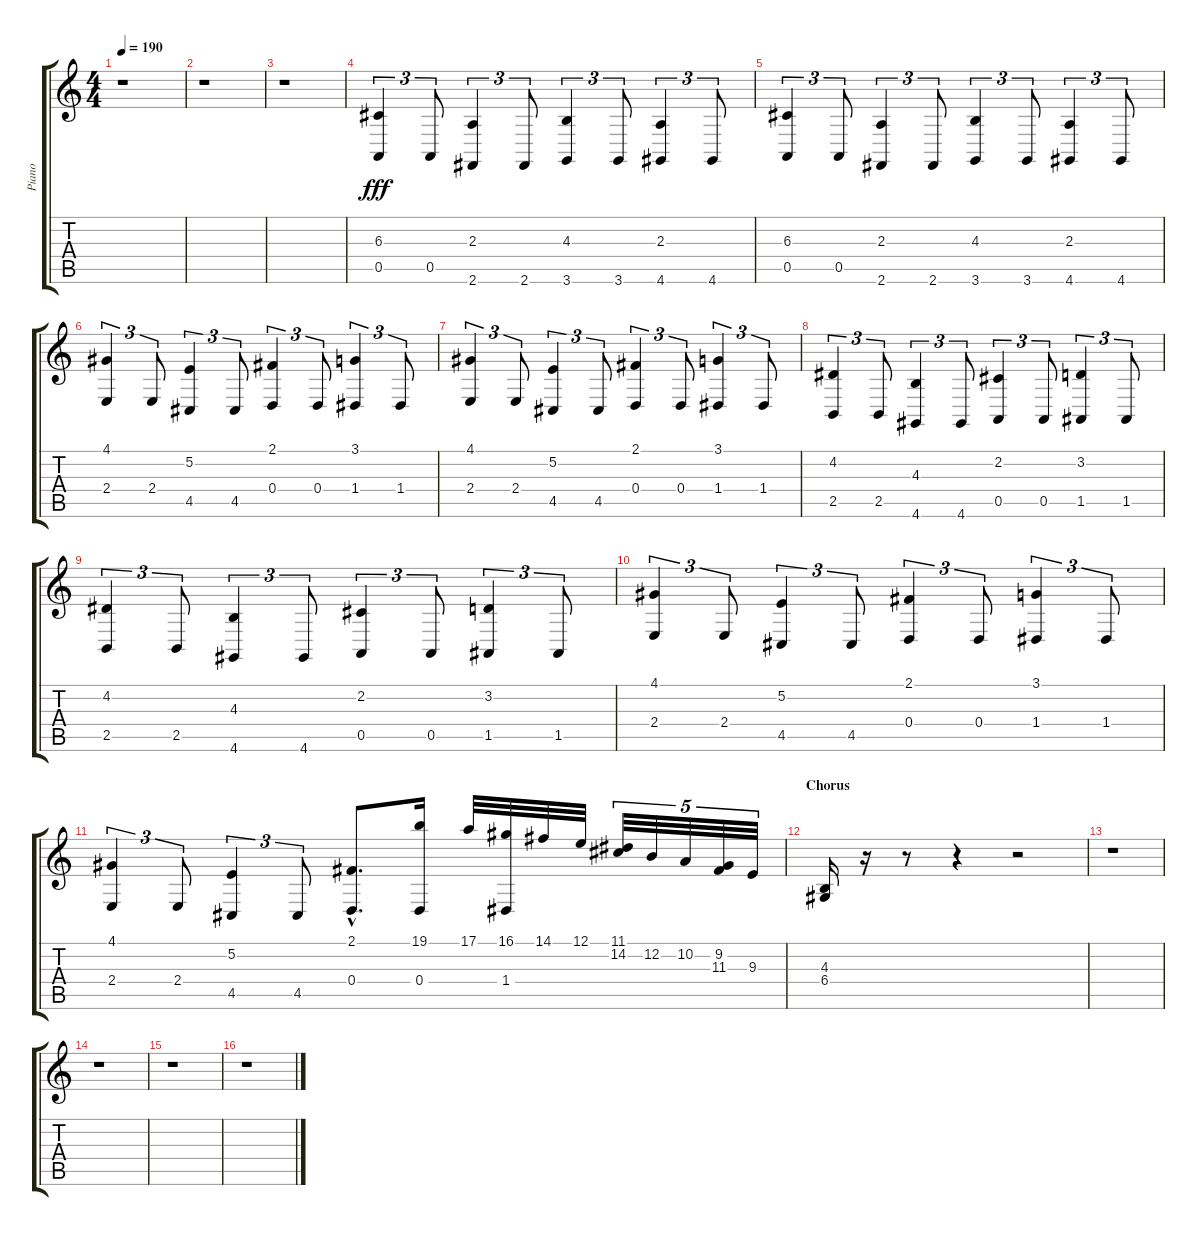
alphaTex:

\track ("Piano" "Piano") {instrument brightacousticpiano}
\staff {score tabs}
\tuning (E4 B3 G3 D3 A2 E2) {hide}
\ts (4 4)
\tempo 190
\clef g2
\ks c
r.1{dy fff} |
r.1 |
r.1 |
(6.3 0.5).4{tu (3 2)} 0.5.8{tu (3 2)} (2.3 2.6).4{tu (3 2)} 2.6.8{tu (3 2)} (4.3 3.6).4{tu (3 2)} 3.6.8{tu (3 2)} (2.3 4.6).4{tu (3 2)} 4.6.8{tu (3 2)} |
(6.3 0.5).4{tu (3 2)} 0.5.8{tu (3 2)} (2.3 2.6).4{tu (3 2)} 2.6.8{tu (3 2)} (4.3 3.6).4{tu (3 2)} 3.6.8{tu (3 2)} (2.3 4.6).4{tu (3 2)} 4.6.8{tu (3 2)} |
(4.1 2.4).4{tu (3 2)} 2.4.8{tu (3 2)} (5.2 4.5).4{tu (3 2)} 4.5.8{tu (3 2)} (2.1 0.4).4{tu (3 2)} 0.4.8{tu (3 2)} (3.1 1.4).4{tu (3 2)} 1.4.8{tu (3 2)} |
(4.1 2.4).4{tu (3 2)} 2.4.8{tu (3 2)} (5.2 4.5).4{tu (3 2)} 4.5.8{tu (3 2)} (2.1 0.4).4{tu (3 2)} 0.4.8{tu (3 2)} (3.1 1.4).4{tu (3 2)} 1.4.8{tu (3 2)} |
(4.2 2.5).4{tu (3 2)} 2.5.8{tu (3 2)} (4.3 4.6).4{tu (3 2)} 4.6.8{tu (3 2)} (2.2 0.5).4{tu (3 2)} 0.5.8{tu (3 2)} (3.2 1.5).4{tu (3 2)} 1.5.8{tu (3 2)} |
(4.2 2.5).4{tu (3 2)} 2.5.8{tu (3 2)} (4.3 4.6).4{tu (3 2)} 4.6.8{tu (3 2)} (2.2 0.5).4{tu (3 2)} 0.5.8{tu (3 2)} (3.2 1.5).4{tu (3 2)} 1.5.8{tu (3 2)} |
(4.1 2.4).4{tu (3 2)} 2.4.8{tu (3 2)} (5.2 4.5).4{tu (3 2)} 4.5.8{tu (3 2)} (2.1 0.4).4{tu (3 2)} 0.4.8{tu (3 2)} (3.1 1.4).4{tu (3 2)} 1.4.8{tu (3 2)} |
(4.1 2.4).4{tu (3 2)} 2.4.8{tu (3 2)} (5.2 4.5).4{tu (3 2)} 4.5.8{tu (3 2)} (2.1{hac} 0.4{hac}).8{d} (19.1 0.4).16 17.1.32 (16.1 1.4).32 14.1.32 12.1.32 (11.1 14.2).32{tu (5 4)} 12.2.32{tu (5 4)} 10.2.32{tu (5 4)} (9.2 11.3).32{tu (5 4)} 9.3.32{tu (5 4)} |
\section ("" "Chorus")
(4.3 6.4).16 r.16 r.8 r.4 r.2 |
r.1 |
r.1 |
r.1 |
r.1
